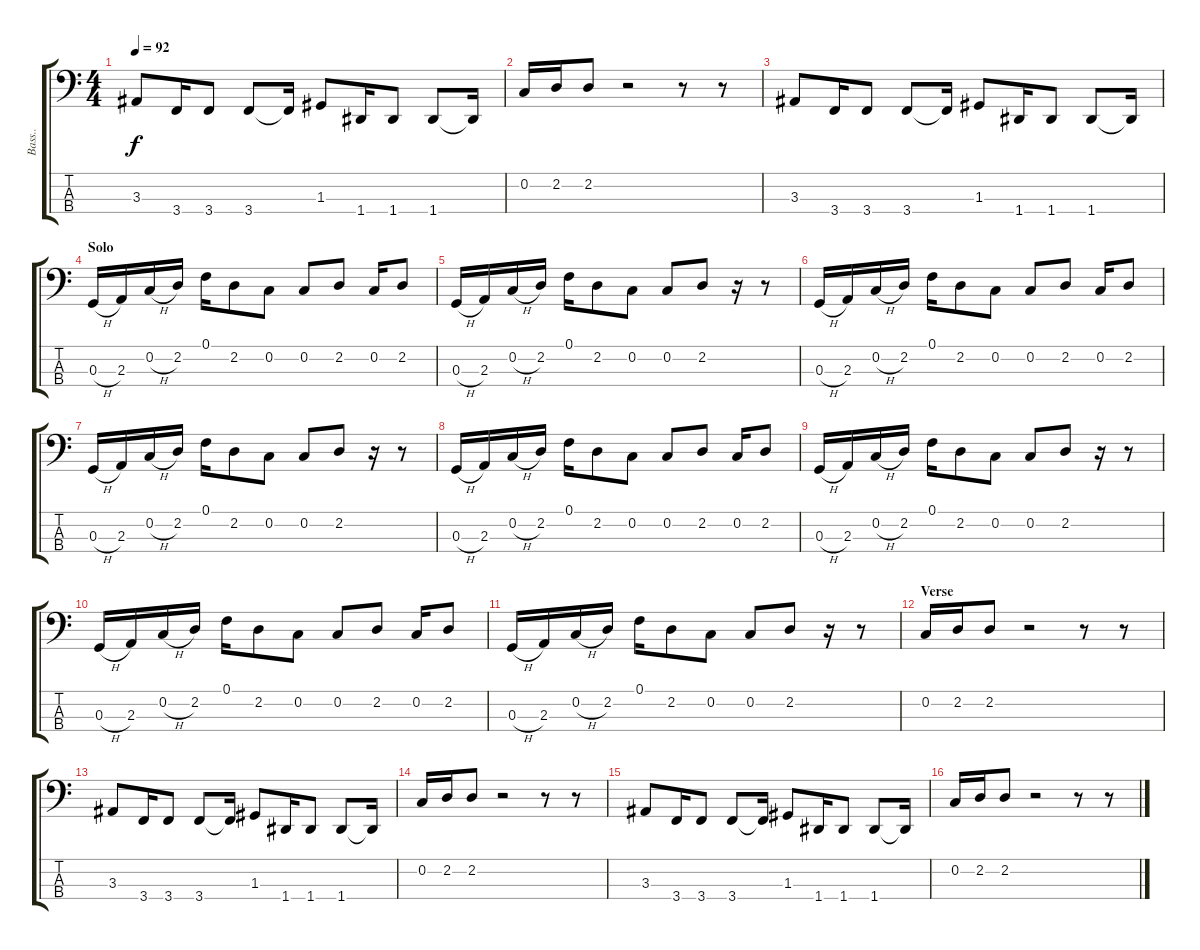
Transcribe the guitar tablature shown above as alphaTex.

\track ("Bass.." "Bass..") {instrument acousticguitarnylon}
\staff {score tabs}
\tuning (F2 C2 G1 D1) {hide}
\ts (4 4)
\tempo 92
\clef f4
\ks c
3.3.8{dy f} 3.4.16 3.4.8 3.4.8 3.4{t}.16 1.3.8 1.4.16 1.4.8 1.4.8 1.4{t}.16 |
0.2.16 2.2.16 2.2.8 r.2 r.8 r.8 |
3.3.8 3.4.16 3.4.8 3.4.8 3.4{t}.16 1.3.8 1.4.16 1.4.8 1.4.8 1.4{t}.16 |
\section ("" "Solo")
0.3{h}.16 2.3.16 0.2{h}.16 2.2.16 0.1.16 2.2.8 0.2.8 0.2.8 2.2.8 0.2.16 2.2.8 |
0.3{h}.16 2.3.16 0.2{h}.16 2.2.16 0.1.16 2.2.8 0.2.8 0.2.8 2.2.8 r.16 r.8 |
0.3{h}.16 2.3.16 0.2{h}.16 2.2.16 0.1.16 2.2.8 0.2.8 0.2.8 2.2.8 0.2.16 2.2.8 |
0.3{h}.16 2.3.16 0.2{h}.16 2.2.16 0.1.16 2.2.8 0.2.8 0.2.8 2.2.8 r.16 r.8 |
0.3{h}.16 2.3.16 0.2{h}.16 2.2.16 0.1.16 2.2.8 0.2.8 0.2.8 2.2.8 0.2.16 2.2.8 |
0.3{h}.16 2.3.16 0.2{h}.16 2.2.16 0.1.16 2.2.8 0.2.8 0.2.8 2.2.8 r.16 r.8 |
0.3{h}.16 2.3.16 0.2{h}.16 2.2.16 0.1.16 2.2.8 0.2.8 0.2.8 2.2.8 0.2.16 2.2.8 |
0.3{h}.16 2.3.16 0.2{h}.16 2.2.16 0.1.16 2.2.8 0.2.8 0.2.8 2.2.8 r.16 r.8 |
\section ("" "Verse")
0.2.16 2.2.16 2.2.8 r.2 r.8 r.8 |
3.3.8 3.4.16 3.4.8 3.4.8 3.4{t}.16 1.3.8 1.4.16 1.4.8 1.4.8 1.4{t}.16 |
0.2.16 2.2.16 2.2.8 r.2 r.8 r.8 |
3.3.8 3.4.16 3.4.8 3.4.8 3.4{t}.16 1.3.8 1.4.16 1.4.8 1.4.8 1.4{t}.16 |
0.2.16 2.2.16 2.2.8 r.2 r.8 r.8
